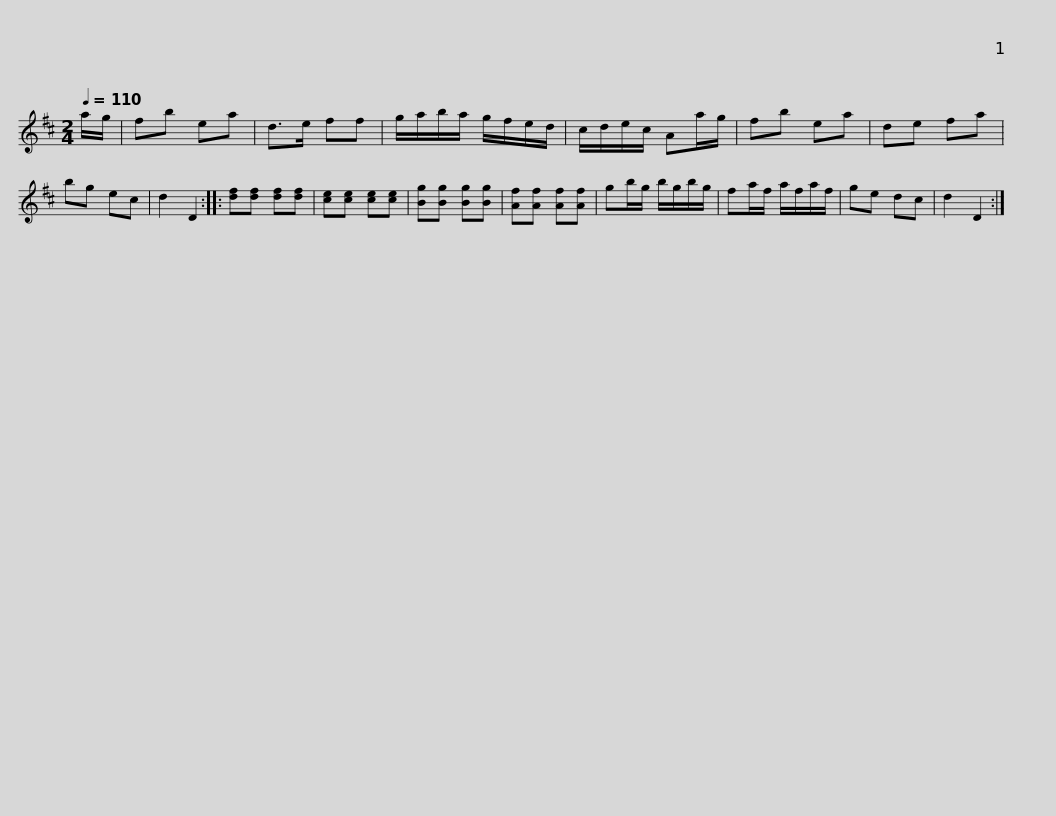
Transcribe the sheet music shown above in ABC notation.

X:1
L:1/8
Q:1/4=110
M:2/4
I:linebreak $
K:D
V:1 treble
V:1
 a/g/ | fb ea | d>e ff | g/a/b/a/ g/f/e/d/ | c/d/e/c/ Aa/g/ | %5
 fb ea | de fa | bg ec | d2 D2 ::$ [df][df] [df][df] | %10
 [ce][ce] [ce][ce] | [Bg][Bg] [Bg][Bg] | [Af][Af] [Af][Af] | gb/g/ b/g/b/g/ | fa/f/ a/f/a/f/ | %15
 ge dc | d2 D2 :| %17
